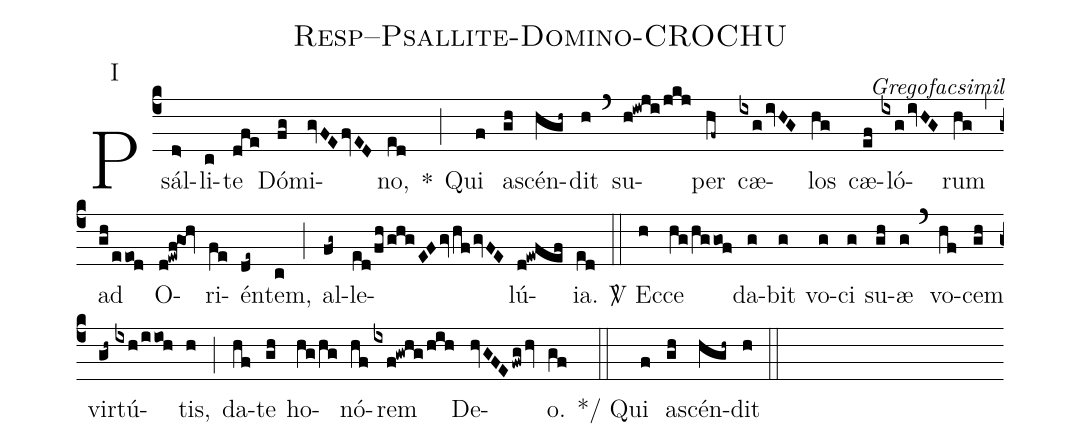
name: Resp--Psallite-Domino-CROCHU;
commentary: Gregofacsimil;
annotation: I;
%%
(c4) Psál(d>)li(c)te(dfe) Dó(fg)mi(gvFEfvED)no,(ed) *(;) Qui(f) as(gh)cén(hgh~)dit(h) (`) su(h!iwji/jkj)per(hf~) cæ(ixg/ivHG)los(hg) cæ(ef)ló(ixg/ivHG)rum(hg) (,) ad(gh/eeod) O(d!ewf!gOh)ri(fe)én(de~)tem,(c) (;) al(fg~)le(ed/fh/ghgEFgv/hf/gvFE)lú(d!ewfef)ia.(ed) (::)
<sp>V/</sp> Ec(h)ce(hg/hggof) da(g)bit(g) vo(g)ci(g) su(gh)æ(g) (`) vo(hf)cem(gh) vir(gh~)tú(ixh/iioh)tis,(h) (;) da(hf)te(gh) ho(hg/hg)nó(hf)rem(ixf!gwhg/hih) De(hvGFEfwg/hv)o.(gf) (::)
<sp>*/</sp>  Qui(f) as(gh)cén(hgh~)dit(h) (::)
